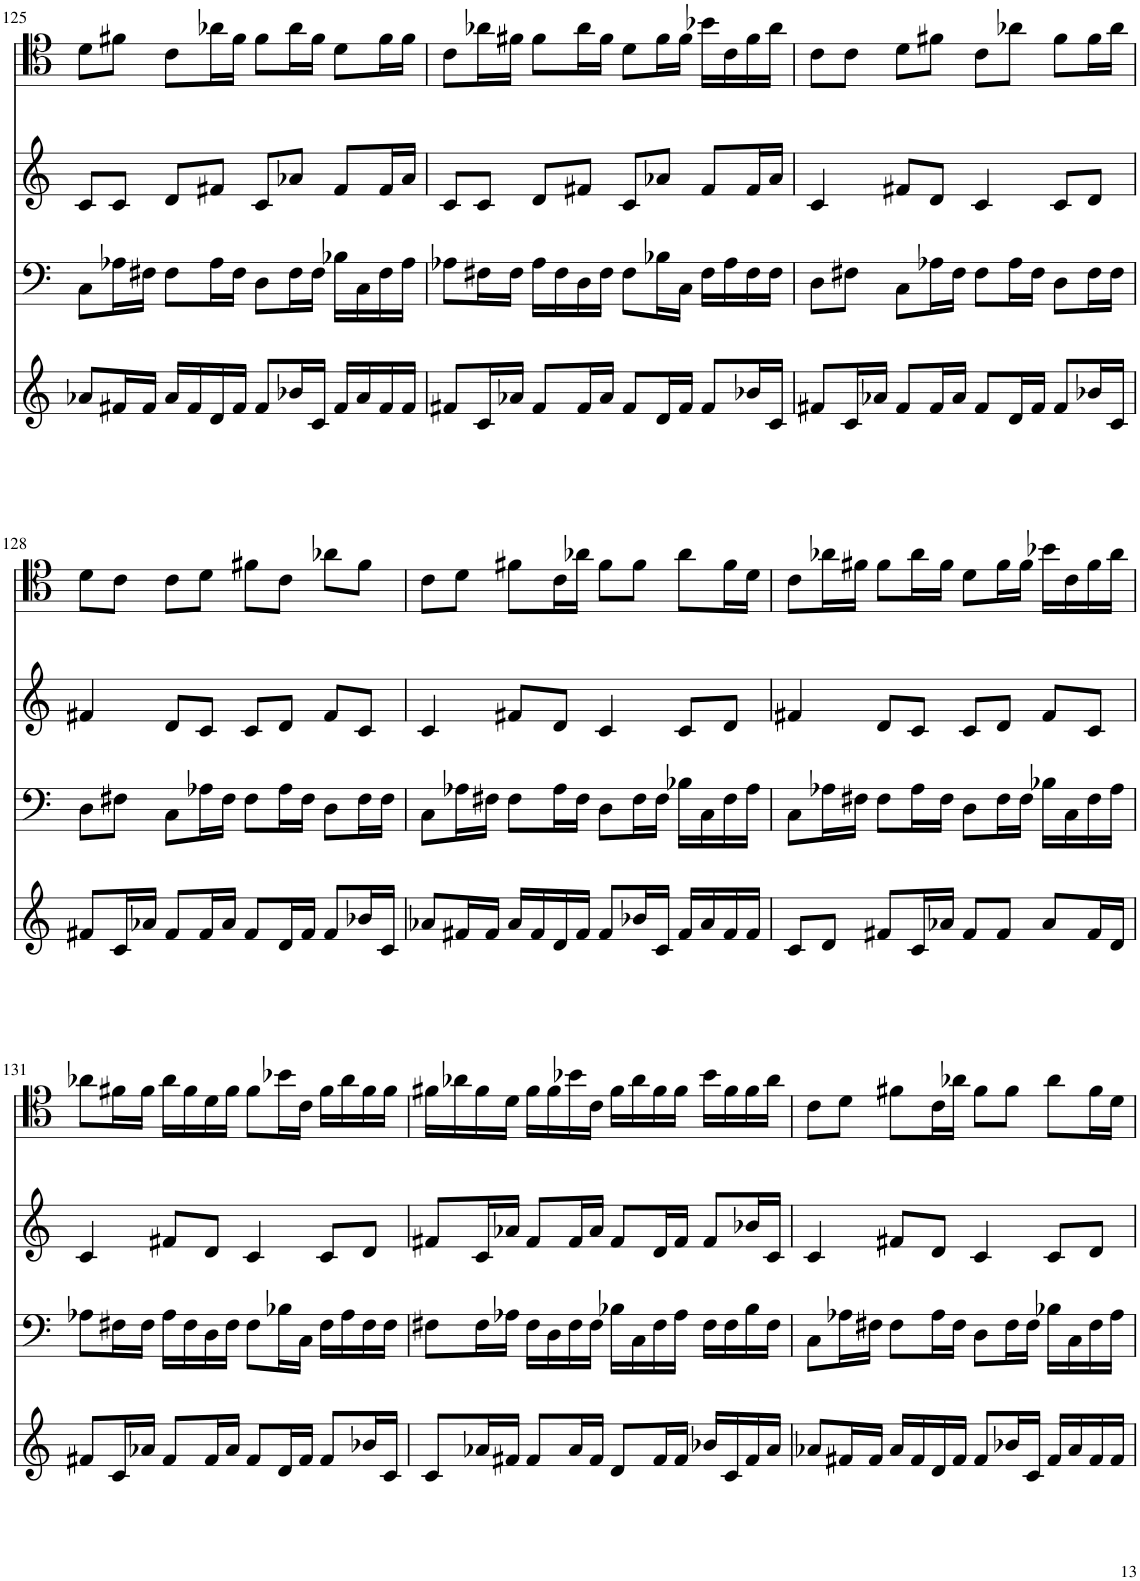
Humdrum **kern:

**kern	**kern	**kern	**kern
*part4	*part3	*part2	*part1
*staff4	*staff3	*staff2	*staff1
*I"Grand Piano [3]	*I"Grand Piano [2]	*I"Violin [2]	*I"Cello [2]
*I'Pno	*I'Pno	*I'Vln	*
!!LO:PB:g=z
*clefG2	*clefF4	*clefG2	*clefC4
*k[]	*k[]	*k[]	*k[]
*M4/4	*M4/4	*M4/4	*M4/4
=125	=125	=125	=125
8a-X/L	8C\L	8c/L	8d\L
16f#X/L	16A-X\L	8c/J	8f#X\J
16f#/JJ	16F#X\JJ	.	.
16a-/LL	8F#\L	8d/L	8c\L
16f#/	.	.	.
16d/	16A-\L	8f#X/J	16a-X\L
16f#/JJ	16F#\JJ	.	16f#\JJ
8f#/L	8D\L	8c/L	8f#\L
16b-X/L	16F#\L	8a-X/J	16a-\L
16c/JJ	16F#\JJ	.	16f#\JJ
16f#/LL	16B-X\LL	8f#/L	8d\L
16a-/	16C\	.	.
16f#/	16F#\	16f#/L	16f#\L
16f#/JJ	16A-\JJ	16a-/JJ	16f#\JJ
=126	=126	=126	=126
8f#X/L	8A-X\L	8c/L	8c\L
16c/L	16F#X\L	8c/J	16a-X\L
16a-X/JJ	16F#\JJ	.	16f#X\JJ
8f#/L	16A-\LL	8d/L	8f#\L
.	16F#\	.	.
16f#/L	16D\	8f#X/J	16a-\L
16a-/JJ	16F#\JJ	.	16f#\JJ
8f#/L	8F#\L	8c/L	8d\L
16d/L	16B-X\L	8a-X/J	16f#\L
16f#/JJ	16C\JJ	.	16f#\JJ
8f#/L	16F#\LL	8f#/L	16b-X\LL
.	16A-\	.	16c\
16b-X/L	16F#\	16f#/L	16f#\
16c/JJ	16F#\JJ	16a-/JJ	16a-\JJ
=127	=127	=127	=127
8f#X/L	8D\L	4c/	8c\L
16c/L	8F#X\J	.	8c\J
16a-X/JJ	.	.	.
8f#/L	8C\L	8f#X/L	8d\L
16f#/L	16A-X\L	8d/J	8f#X\J
16a-/JJ	16F#\JJ	.	.
8f#/L	8F#\L	4c/	8c\L
16d/L	16A-\L	.	8a-X\J
16f#/JJ	16F#\JJ	.	.
8f#/L	8D\L	8c/L	8f#\L
16b-X/L	16F#\L	8d/J	16f#\L
16c/JJ	16F#\JJ	.	16a-\JJ
!!LO:LB:g=z
=128	=128	=128	=128
8f#X/L	8D\L	4f#X/	8d\L
16c/L	8F#X\J	.	8c\J
16a-X/JJ	.	.	.
8f#/L	8C\L	8d/L	8c\L
16f#/L	16A-X\L	8c/J	8d\J
16a-/JJ	16F#\JJ	.	.
8f#/L	8F#\L	8c/L	8f#X\L
16d/L	16A-\L	8d/J	8c\J
16f#/JJ	16F#\JJ	.	.
8f#/L	8D\L	8f#/L	8a-X\L
16b-X/L	16F#\L	8c/J	8f#\J
16c/JJ	16F#\JJ	.	.
=129	=129	=129	=129
8a-X/L	8C\L	4c/	8c\L
16f#X/L	16A-X\L	.	8d\J
16f#/JJ	16F#X\JJ	.	.
16a-/LL	8F#\L	8f#X/L	8f#X\L
16f#/	.	.	.
16d/	16A-\L	8d/J	16c\L
16f#/JJ	16F#\JJ	.	16a-X\JJ
8f#/L	8D\L	4c/	8f#\L
16b-X/L	16F#\L	.	8f#\J
16c/JJ	16F#\JJ	.	.
16f#/LL	16B-X\LL	8c/L	8a-\L
16a-/	16C\	.	.
16f#/	16F#\	8d/J	16f#\L
16f#/JJ	16A-\JJ	.	16d\JJ
=130	=130	=130	=130
8c/L	8C\L	4f#X/	8c\L
8d/J	16A-X\L	.	16a-X\L
.	16F#X\JJ	.	16f#X\JJ
8f#X/L	8F#\L	8d/L	8f#\L
16c/L	16A-\L	8c/J	16a-\L
16a-X/JJ	16F#\JJ	.	16f#\JJ
8f#/L	8D\L	8c/L	8d\L
8f#/J	16F#\L	8d/J	16f#\L
.	16F#\JJ	.	16f#\JJ
8a-/L	16B-X\LL	8f#/L	16b-X\LL
.	16C\	.	16c\
16f#/L	16F#\	8c/J	16f#\
16d/JJ	16A-\JJ	.	16a-\JJ
!!LO:LB:g=z
=131	=131	=131	=131
8f#X/L	8A-X\L	4c/	8a-X\L
16c/L	16F#X\L	.	16f#X\L
16a-X/JJ	16F#\JJ	.	16f#\JJ
8f#/L	16A-\LL	8f#X/L	16a-\LL
.	16F#\	.	16f#\
16f#/L	16D\	8d/J	16d\
16a-/JJ	16F#\JJ	.	16f#\JJ
8f#/L	8F#\L	4c/	8f#\L
16d/L	16B-X\L	.	16b-X\L
16f#/JJ	16C\JJ	.	16c\JJ
8f#/L	16F#\LL	8c/L	16f#\LL
.	16A-\	.	16a-\
16b-X/L	16F#\	8d/J	16f#\
16c/JJ	16F#\JJ	.	16f#\JJ
=132	=132	=132	=132
8c/L	8F#X\L	8f#X/L	16f#X\LL
.	.	.	16a-X\
16a-X/L	16F#\L	16c/L	16f#\
16f#X/JJ	16A-X\JJ	16a-X/JJ	16d\JJ
8f#/L	16F#\LL	8f#/L	16f#\LL
.	16D\	.	16f#\
16a-/L	16F#\	16f#/L	16b-X\
16f#/JJ	16F#\JJ	16a-/JJ	16c\JJ
8d/L	16B-X\LL	8f#/L	16f#\LL
.	16C\	.	16a-\
16f#/L	16F#\	16d/L	16f#\
16f#/JJ	16A-\JJ	16f#/JJ	16f#\JJ
16b-X/LL	16F#\LL	8f#/L	16b-\LL
16c/	16F#\	.	16f#\
16f#/	16B-\	16b-X/L	16f#\
16a-/JJ	16F#\JJ	16c/JJ	16a-\JJ
=133	=133	=133	=133
8a-X/L	8C\L	4c/	8c\L
16f#X/L	16A-X\L	.	8d\J
16f#/JJ	16F#X\JJ	.	.
16a-/LL	8F#\L	8f#X/L	8f#X\L
16f#/	.	.	.
16d/	16A-\L	8d/J	16c\L
16f#/JJ	16F#\JJ	.	16a-X\JJ
8f#/L	8D\L	4c/	8f#\L
16b-X/L	16F#\L	.	8f#\J
16c/JJ	16F#\JJ	.	.
16f#/LL	16B-X\LL	8c/L	8a-\L
16a-/	16C\	.	.
16f#/	16F#\	8d/J	16f#\L
16f#/JJ	16A-\JJ	.	16d\JJ
=	=	=	=
*-	*-	*-	*-
